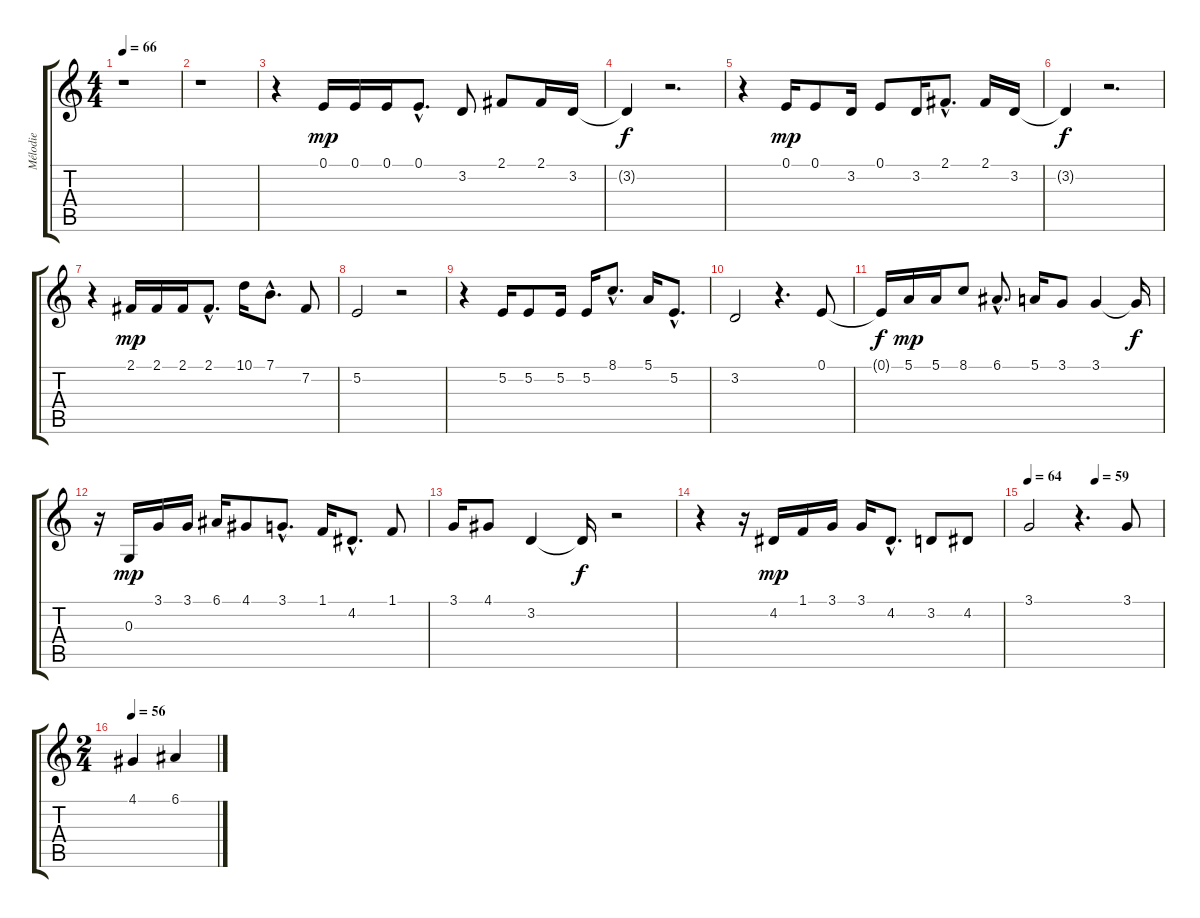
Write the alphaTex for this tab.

\track ("Mélodie" "Mélodie") {instrument harmonica}
\staff {score tabs}
\tuning (E4 B3 G3 D3 A2 E2) {hide}
\ts (4 4)
\tempo 66
\clef g2
\ks c
r.1{dy mp instrument harmonica} |
r.1 |
r.4 0.1.16 0.1.16 0.1.16 0.1{hac}.8{d} 3.2.8 2.1.8 2.1.16 3.2.16 |
3.2{t}.4{dy f} r.2{d} |
r.4 0.1.16{dy mp} 0.1.8 3.2.16 0.1.8 3.2.16 2.1{hac}.8{d} 2.1.16 3.2.16 |
3.2{t}.4{dy f} r.2{d} |
r.4 2.1.16{dy mp} 2.1.16 2.1.16 2.1{hac}.8{d} 10.1.16 7.1{hac}.8{d} 7.2.8 |
5.2.2 r.2 |
r.4 5.2.16 5.2.8 5.2.16 5.2.16 8.1{hac}.8{d} 5.1.16 5.2{hac}.8{d} |
3.2.2 r.4{d} 0.1.8 |
0.1{t}.16{dy f} 5.1.16{dy mp} 5.1.16 8.1.8 6.1{hac}.8{d} 5.1.16 3.1.8 3.1.4 3.1{t}.16{dy f} |
r.16 0.3.16{dy mp} 3.1.16 3.1.16 6.1.16 4.1.8 3.1{hac}.8{d} 1.1.16 4.2{hac}.8{d} 1.1.8 |
3.1.16 4.1.8 3.2.4 3.2{t}.16{dy f} r.2 |
r.4 r.16 4.2.16{dy mp} 1.1.16 3.1.16 3.1.16 4.2{hac}.8{d} 3.2.8 4.2.8 |
\tempo 64
\tempo (59 0.5)
3.1.2 r.4{d} 3.1.8 |
\ts (2 4)
\tempo 56
4.1.4 6.1.4
